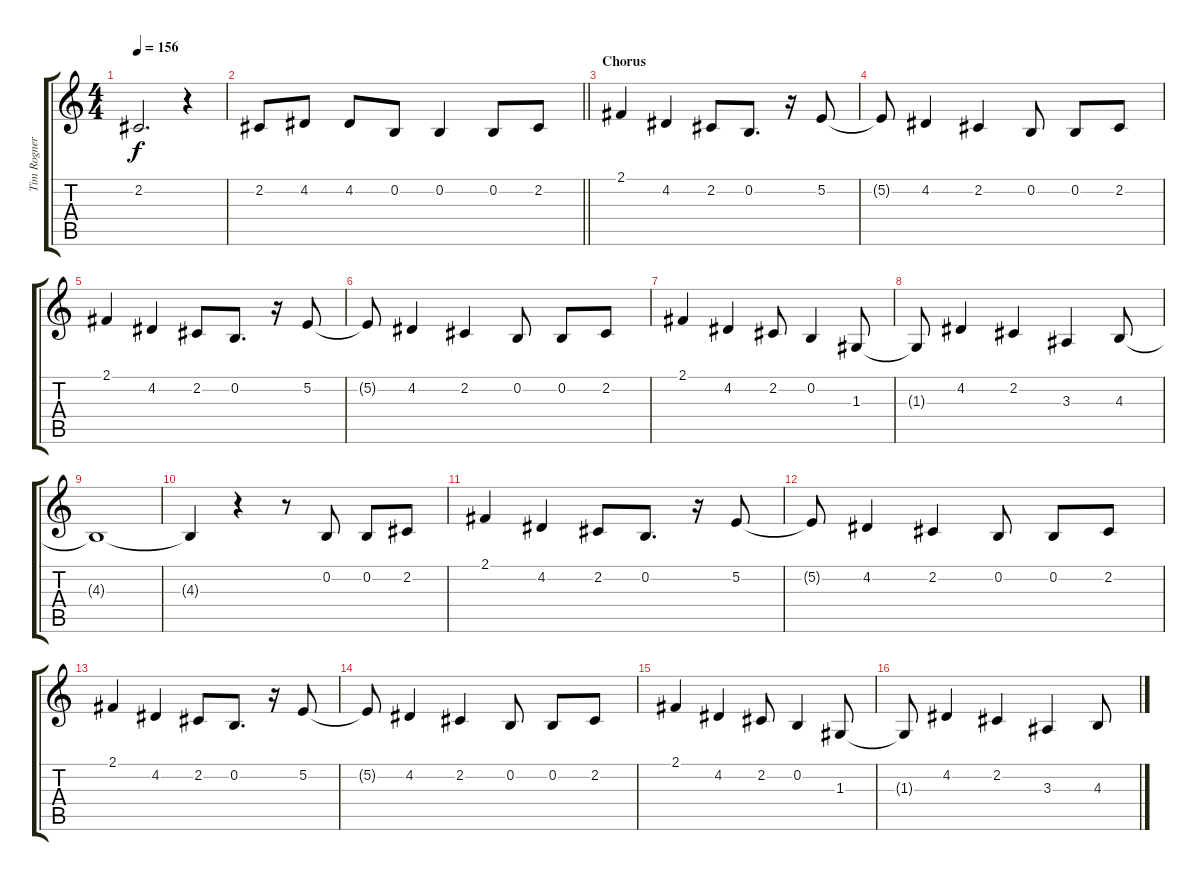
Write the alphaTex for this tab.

\track ("Tim Rogner - Vocals" "Tim Rogner") {instrument altosax}
\staff {score tabs}
\tuning (E4 B3 G3 D3 A2 E2) {hide}
\ts (4 4)
\tempo 156
\clef g2
\ks c
2.2.2{d dy f} r.4 |
\barLineRight lightlight
2.2.8 4.2.8 4.2.8 0.2.8 0.2.4 0.2.8 2.2.8 |
\section ("" "Chorus")
2.1.4 4.2.4 2.2.8 0.2.8{d} r.16 5.2.8 |
5.2{t}.8 4.2.4 2.2.4 0.2.8 0.2.8 2.2.8 |
2.1.4 4.2.4 2.2.8 0.2.8{d} r.16 5.2.8 |
5.2{t}.8 4.2.4 2.2.4 0.2.8 0.2.8 2.2.8 |
2.1.4 4.2.4 2.2.8 0.2.4 1.3.8 |
1.3{t}.8 4.2.4 2.2.4 3.3.4 4.3.8 |
4.3{t}.1 |
4.3{t}.4 r.4 r.8 0.2.8 0.2.8 2.2.8 |
2.1.4 4.2.4 2.2.8 0.2.8{d} r.16 5.2.8 |
5.2{t}.8 4.2.4 2.2.4 0.2.8 0.2.8 2.2.8 |
2.1.4 4.2.4 2.2.8 0.2.8{d} r.16 5.2.8 |
5.2{t}.8 4.2.4 2.2.4 0.2.8 0.2.8 2.2.8 |
2.1.4 4.2.4 2.2.8 0.2.4 1.3.8 |
1.3{t}.8 4.2.4 2.2.4 3.3.4 4.3.8
